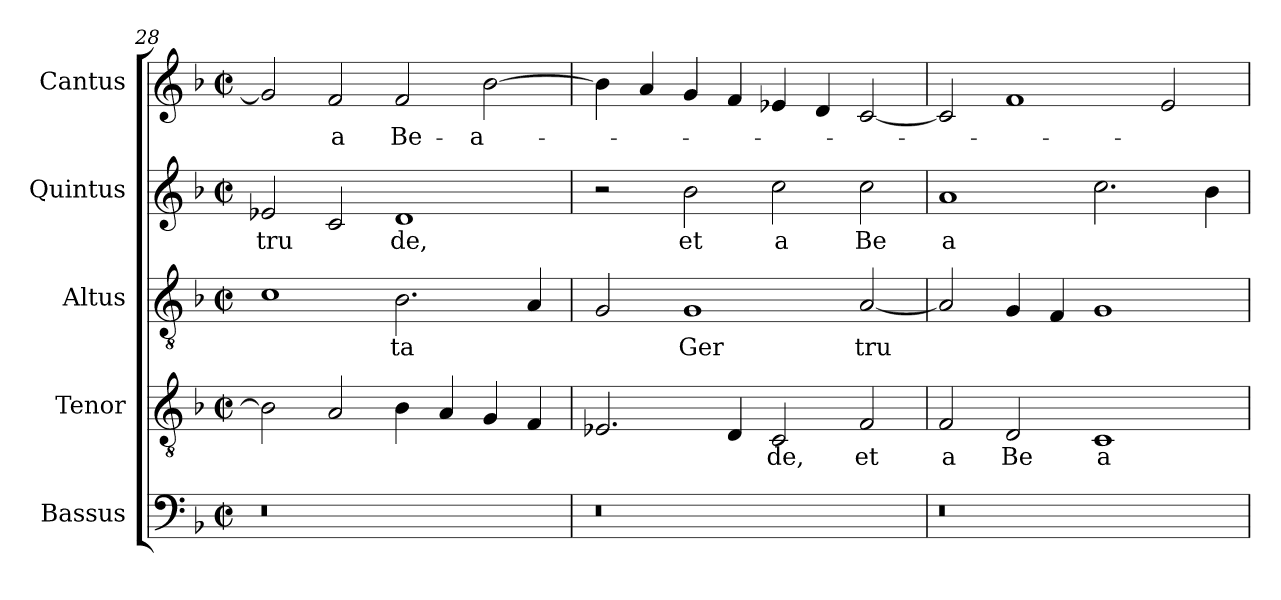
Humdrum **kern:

**kern	**kern	**text	**kern	**text	**kern	**text	**kern	**text
*part5	*part4	*part4	*part3	*part3	*part2	*part2	*part1	*part1
*staff5	*staff4	*staff4	*staff3	*staff3	*staff2	*staff2	*staff1	*staff1
*I"Bassus	*I"Tenor	*	*I"Altus	*	*I"Quintus	*	*I"Cantus	*
*clefF4	*clefGv2	*	*clefGv2	*	*clefG2	*	*clefG2	*
*k[b-]	*k[b-]	*	*k[b-]	*	*k[b-]	*	*k[b-]	*
*F:	*F:	*	*F:	*	*F:	*	*F:	*
*M2/2	*M2/2	*	*M2/2	*	*M2/2	*	*M2/2	*
*met(c|)	*met(c|)	*	*met(c|)	*	*met(c|)	*	*met(c|)	*
=28	=28	=28	=28	=28	=28	=28	=28	=28
!	!	!	!	!	!	!LO:LY:b	!	!
0r	2B-\]	.	1c	.	2e-X/	tru	2g/]	.
!	!	!	!	!	!	!	!	!LO:LY:b:cj
.	2A/	.	.	.	2c/	.	2f/	a
!	!	!	!	!LO:LY:b:cj	!	!LO:LY:b:cj	!	!LO:LY:b:cj
.	4B-\	.	2.B-\	ta	1d	de,	2f/	Be-
.	4A/	.	.	.	.	.	.	.
!	!	!	!	!	!	!	!	!LO:LY:b:cj
.	4G/	.	.	.	.	.	[>2b-\	-a-
.	4F/	.	4A/	.	.	.	.	.
=29	=29	=29	=29	=29	=29	=29	=29	=29
0r	2.E-X/	.	2G/	.	2r	.	4b-\]	.
.	.	.	.	.	.	.	4a/	.
!	!	!	!	!LO:LY:b:cj	!	!LO:LY:b:cj	!	!
.	.	.	1G	Ger	2b-\	et	4g/	.
.	4D/	.	.	.	.	.	4f/	.
!	!	!LO:LY:b:cj	!	!	!	!LO:LY:b:cj	!	!
.	2C/	de,	.	.	2cc\	a	4e-X/	.
.	.	.	.	.	.	.	4d/	.
!	!	!LO:LY:b:cj	!	!LO:LY:b	!	!LO:LY:b:cj	!	!
.	2F/	et	[<2A/	tru	2cc\	Be	[<2c/	.
=30	=30	=30	=30	=30	=30	=30	=30	=30
!	!	!LO:LY:b:cj	!	!	!	!LO:LY:b:rj	!	!
0r	2F/	a	2A/]	.	1a	a	2c/]	.
!	!	!LO:LY:b:cj	!	!	!	!	!	!
.	2D/	Be	4G/	.	.	.	1f	.
.	.	.	4F/	.	.	.	.	.
!	!	!LO:LY:b:rj	!	!	!	!	!	!
.	1C	a	1G	.	2.cc\	.	.	.
.	.	.	.	.	.	.	2e/	.
.	.	.	.	.	4b-\	.	.	.
=	=	=	=	=	=	=	=	=
*-	*-	*-	*-	*-	*-	*-	*-	*-
